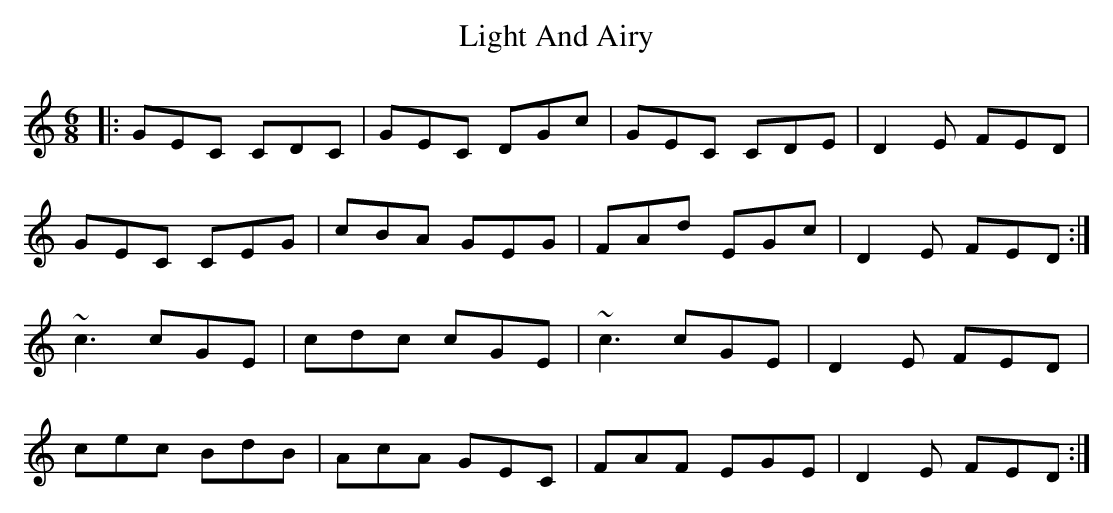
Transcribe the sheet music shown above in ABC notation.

X:1
T: Light And Airy
M: 6/8
L: 1/8
K: Cmaj
|:GEC CDC|GEC DGc|GEC CDE|D2E FED|
GEC CEG|cBA GEG|FAd EGc|D2E FED:|
~c3 cGE|cdc cGE|~c3 cGE|D2E FED|
cec BdB|AcA GEC|FAF EGE|D2E FED:|
